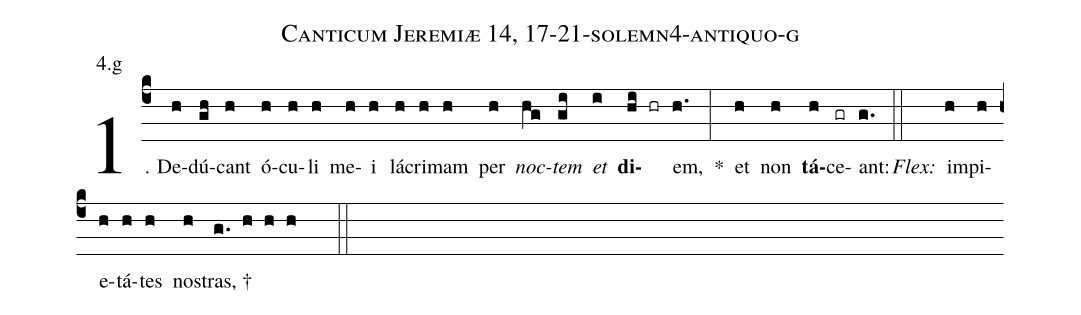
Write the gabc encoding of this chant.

name: Canticum Jeremiæ 14, 17-21-solemn4-antiquo-g;
annotation: 4.g;
%%
(c4)1. De(h)dú(gh)cant(h) ó(h)cu(h)li(h) me(h)i(h) lá(h)cri(h)mam(h) per(h) <i>noc</i>(hg)<i>tem</i>(gi) <i>et</i>(i) <b>di</b>(hi hr)em,(h.) *(:) et(h) non(h) <b>tá</b>(h)ce(gr)ant:(g.) (::)
<i>Flex:</i>()  im(h)pi(h)e(h)tá(h)tes(h) nos(h)tras, †(g. h h h  ::)
